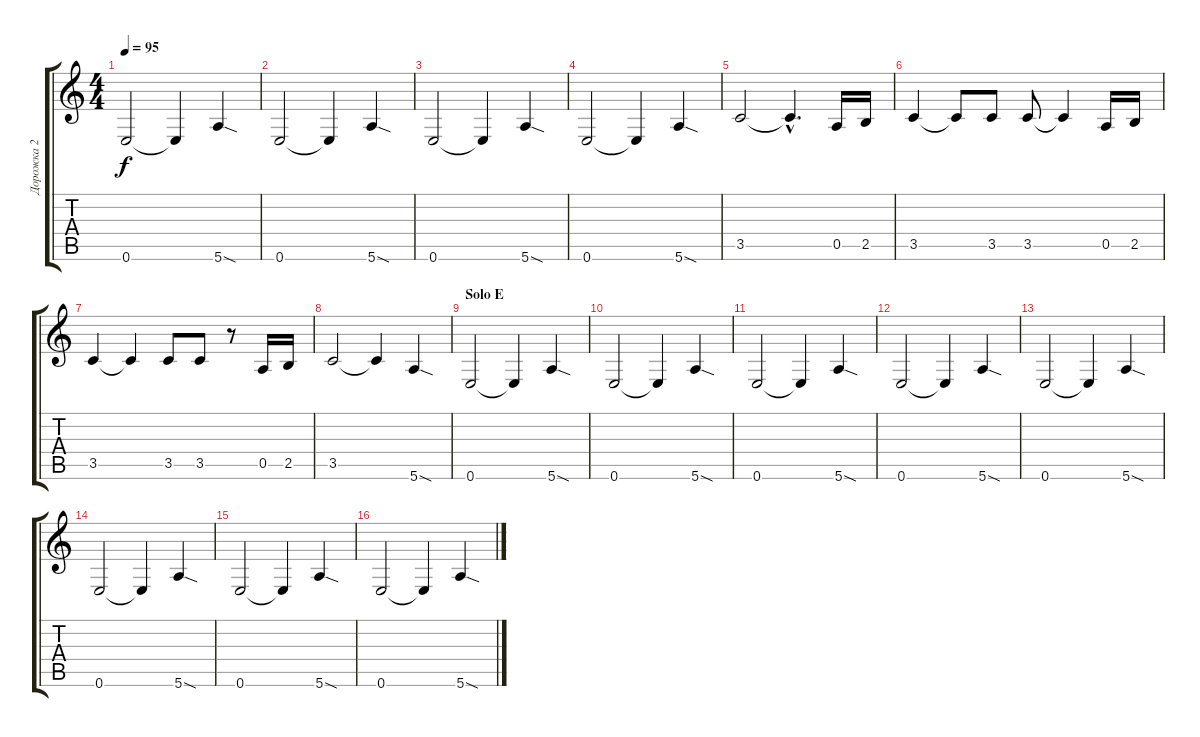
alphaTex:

\track ("Дорожка 2" "Дорожка 2") {instrument electricbassfinger}
\staff {score tabs}
\tuning (E4 B3 G3 D3 A2 E2) {hide}
\ts (4 4)
\tempo 95
\clef g2
\ks c
0.6.2{dy f} 0.6{t}.4 5.6{sod}.4 |
0.6.2 0.6{t}.4 5.6{sod}.4 |
0.6.2 0.6{t}.4 5.6{sod}.4 |
0.6.2 0.6{t}.4 5.6{sod}.4 |
\section ("" "")
3.5.2 3.5{hac t}.4{d} 0.5.16 2.5.16 |
3.5.4 3.5{t}.8 3.5.8 3.5.8 3.5{t}.4 0.5.16 2.5.16 |
3.5.4 3.5{t}.4 3.5.8 3.5.8 r.8 0.5.16 2.5.16 |
3.5.2 3.5{t}.4 5.6{sod}.4 |
\section ("" "Solo Е")
0.6.2 0.6{t}.4 5.6{sod}.4 |
0.6.2 0.6{t}.4 5.6{sod}.4 |
0.6.2 0.6{t}.4 5.6{sod}.4 |
0.6.2 0.6{t}.4 5.6{sod}.4 |
0.6.2 0.6{t}.4 5.6{sod}.4 |
0.6.2 0.6{t}.4 5.6{sod}.4 |
0.6.2 0.6{t}.4 5.6{sod}.4 |
0.6.2 0.6{t}.4 5.6{sod}.4
